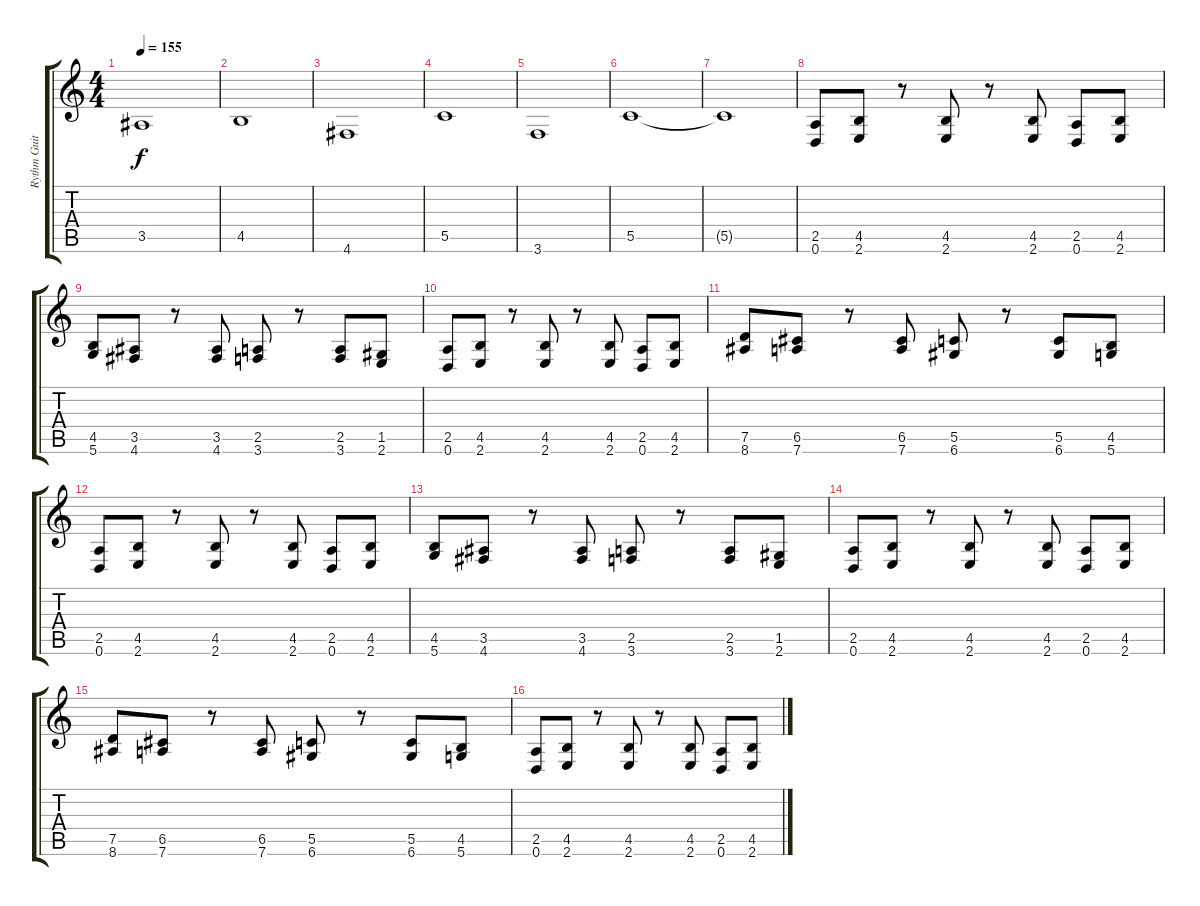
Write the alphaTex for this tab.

\track ("Rythm Guitar" "Rythm Guit") {instrument distortionguitar}
\staff {score tabs}
\tuning (D4 A3 F3 C3 G2 D2) {hide}
\ts (4 4)
\tempo 155
\clef g2
\ks c
3.5.1{dy f} |
4.5.1 |
4.6.1 |
5.5.1 |
3.6.1 |
5.5.1 |
5.5{t}.1 |
(2.5 0.6).8 (4.5 2.6).8 r.8 (4.5 2.6).8 r.8 (4.5 2.6).8 (2.5 0.6).8 (4.5 2.6).8 |
(4.5 5.6).8 (3.5 4.6).8 r.8 (3.5 4.6).8 (2.5 3.6).8 r.8 (2.5 3.6).8 (1.5 2.6).8 |
(2.5 0.6).8 (4.5 2.6).8 r.8 (4.5 2.6).8 r.8 (4.5 2.6).8 (2.5 0.6).8 (4.5 2.6).8 |
(7.5 8.6).8 (6.5 7.6).8 r.8 (6.5 7.6).8 (5.5 6.6).8 r.8 (5.5 6.6).8 (4.5 5.6).8 |
(2.5 0.6).8 (4.5 2.6).8 r.8 (4.5 2.6).8 r.8 (4.5 2.6).8 (2.5 0.6).8 (4.5 2.6).8 |
(4.5 5.6).8 (3.5 4.6).8 r.8 (3.5 4.6).8 (2.5 3.6).8 r.8 (2.5 3.6).8 (1.5 2.6).8 |
(2.5 0.6).8 (4.5 2.6).8 r.8 (4.5 2.6).8 r.8 (4.5 2.6).8 (2.5 0.6).8 (4.5 2.6).8 |
(7.5 8.6).8 (6.5 7.6).8 r.8 (6.5 7.6).8 (5.5 6.6).8 r.8 (5.5 6.6).8 (4.5 5.6).8 |
(2.5 0.6).8 (4.5 2.6).8 r.8 (4.5 2.6).8 r.8 (4.5 2.6).8 (2.5 0.6).8 (4.5 2.6).8
